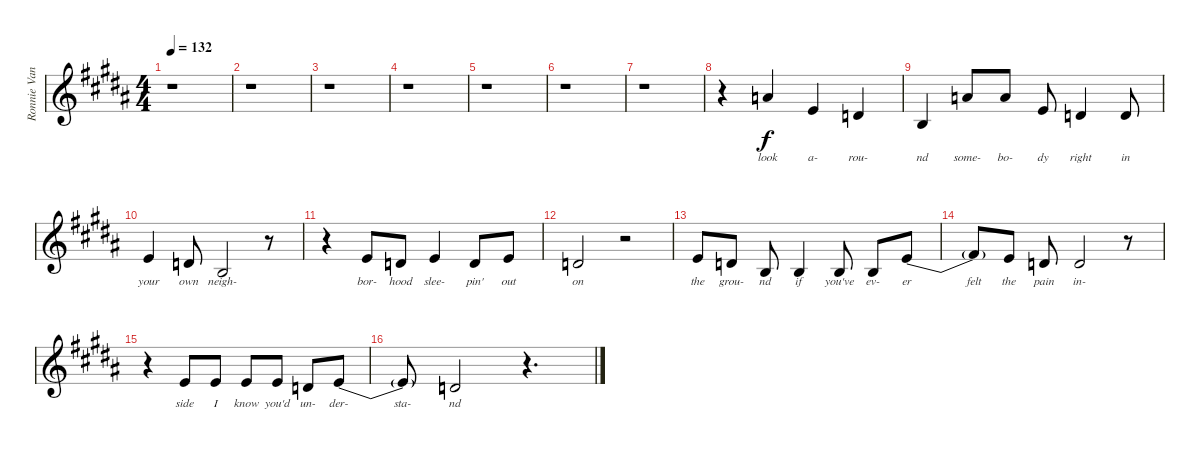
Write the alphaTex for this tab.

\track ("Ronnie Van Zant Vocals" "Ronnie Van") {instrument lead2sawtooth}
\staff {score}
\tuning (E4 B3 G3 D3 A2 E2) {hide}
\ts (4 4)
\tempo 132
\clef g2
\ks b
r.1{dy f} |
r.1 |
r.1 |
r.1 |
r.1 |
r.1 |
r.1 |
r.4 10.2.4{lyrics (0 "look") lyrics (1 "") lyrics (2 "") lyrics (3 "") lyrics (4 "")} 9.3.4{lyrics (0 "a-") lyrics (1 "") lyrics (2 "") lyrics (3 "") lyrics (4 "")} 7.3.4{lyrics (0 "rou-") lyrics (1 "") lyrics (2 "") lyrics (3 "") lyrics (4 "")} |
9.4.4{lyrics (0 "nd") lyrics (1 "") lyrics (2 "") lyrics (3 "") lyrics (4 "")} 10.2.8{lyrics (0 "some-") lyrics (1 "") lyrics (2 "") lyrics (3 "") lyrics (4 "")} 10.2.8{lyrics (0 "bo-") lyrics (1 "") lyrics (2 "") lyrics (3 "") lyrics (4 "")} 9.3{be (custom 0 0 10 4 20 4 30 0 60 0)}.8{lyrics (0 "dy") lyrics (1 "") lyrics (2 "") lyrics (3 "") lyrics (4 "")} 7.3.4{lyrics (0 "right") lyrics (1 "") lyrics (2 "") lyrics (3 "") lyrics (4 "")} 7.3.8{lyrics (0 "in") lyrics (1 "") lyrics (2 "") lyrics (3 "") lyrics (4 "")} |
9.3.4{lyrics (0 "your") lyrics (1 "") lyrics (2 "") lyrics (3 "") lyrics (4 "")} 7.3.8{lyrics (0 "own") lyrics (1 "") lyrics (2 "") lyrics (3 "") lyrics (4 "")} 9.4.2{lyrics (0 "neigh-") lyrics (1 "") lyrics (2 "") lyrics (3 "") lyrics (4 "")} r.8 |
r.4 9.3.8{lyrics (0 "bor-") lyrics (1 "") lyrics (2 "") lyrics (3 "") lyrics (4 "")} 7.3.8{lyrics (0 "hood") lyrics (1 "") lyrics (2 "") lyrics (3 "") lyrics (4 "")} 9.3.4{lyrics (0 "slee-") lyrics (1 "") lyrics (2 "") lyrics (3 "") lyrics (4 "")} 7.3.8{lyrics (0 "pin'") lyrics (1 "") lyrics (2 "") lyrics (3 "") lyrics (4 "")} 9.3{be (custom 0 0 10 4 20 4 30 0 60 0)}.8{lyrics (0 "out") lyrics (1 "") lyrics (2 "") lyrics (3 "") lyrics (4 "")} |
7.3.2{lyrics (0 "on") lyrics (1 "") lyrics (2 "") lyrics (3 "") lyrics (4 "")} r.2 |
9.3.8{lyrics (0 "the") lyrics (1 "") lyrics (2 "") lyrics (3 "") lyrics (4 "")} 7.3.8{lyrics (0 "grou-") lyrics (1 "") lyrics (2 "") lyrics (3 "") lyrics (4 "")} 9.4.8{lyrics (0 "nd") lyrics (1 "") lyrics (2 "") lyrics (3 "") lyrics (4 "")} 9.4.4{lyrics (0 "if") lyrics (1 "") lyrics (2 "") lyrics (3 "") lyrics (4 "")} 9.4.8{lyrics (0 "you've") lyrics (1 "") lyrics (2 "") lyrics (3 "") lyrics (4 "")} 9.4.8{lyrics (0 "ev-") lyrics (1 "") lyrics (2 "") lyrics (3 "") lyrics (4 "")} 9.3{be (bend 0 0 60 4)}.8{lyrics (0 "er") lyrics (1 "") lyrics (2 "") lyrics (3 "") lyrics (4 "")} |
9.3{t}.8{lyrics (0 "felt") lyrics (1 "") lyrics (2 "") lyrics (3 "") lyrics (4 "")} 9.3.8{lyrics (0 "the") lyrics (1 "") lyrics (2 "") lyrics (3 "") lyrics (4 "")} 7.3.8{lyrics (0 "pain") lyrics (1 "") lyrics (2 "") lyrics (3 "") lyrics (4 "")} 7.3.2{lyrics (0 "in-") lyrics (1 "") lyrics (2 "") lyrics (3 "") lyrics (4 "")} r.8 |
r.4 9.3.8{lyrics (0 "side") lyrics (1 "") lyrics (2 "") lyrics (3 "") lyrics (4 "")} 9.3.8{lyrics (0 "I") lyrics (1 "") lyrics (2 "") lyrics (3 "") lyrics (4 "")} 9.3.8{lyrics (0 "know") lyrics (1 "") lyrics (2 "") lyrics (3 "") lyrics (4 "")} 9.3.8{lyrics (0 "you'd") lyrics (1 "") lyrics (2 "") lyrics (3 "") lyrics (4 "")} 7.3.8{lyrics (0 "un-") lyrics (1 "") lyrics (2 "") lyrics (3 "") lyrics (4 "")} 9.3{be (custom 0 0 10 4 20 4 30 0 60 0)}.8{lyrics (0 "der-") lyrics (1 "") lyrics (2 "") lyrics (3 "") lyrics (4 "")} |
9.3{t}.8{lyrics (0 "sta-") lyrics (1 "") lyrics (2 "") lyrics (3 "") lyrics (4 "")} 7.3.2{lyrics (0 "nd") lyrics (1 "") lyrics (2 "") lyrics (3 "") lyrics (4 "")} r.4{d}
